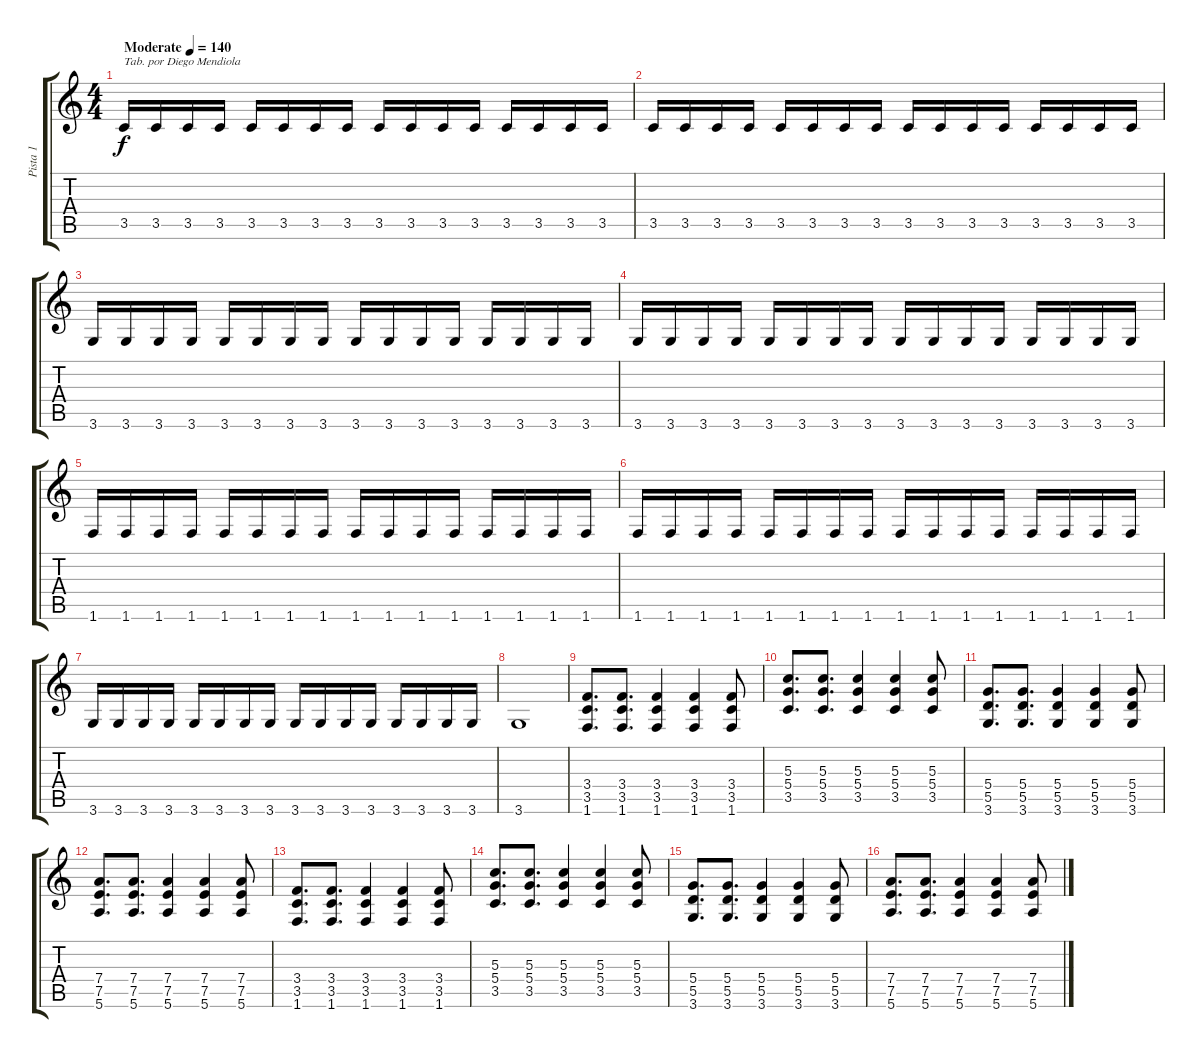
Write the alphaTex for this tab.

\track ("Pista 1" "Pista 1") {instrument distortionguitar}
\staff {score tabs}
\tuning (E4 B3 G3 D3 A2 E2) {hide}
\ts (4 4)
\tempo (140 "Moderate")
\clef g2
\ks c
3.5.16{txt "Tab. por Diego Mendiola" dy f instrument distortionguitar} 3.5.16 3.5.16 3.5.16 3.5.16 3.5.16 3.5.16 3.5.16 3.5.16 3.5.16 3.5.16 3.5.16 3.5.16 3.5.16 3.5.16 3.5.16 |
3.5.16 3.5.16 3.5.16 3.5.16 3.5.16 3.5.16 3.5.16 3.5.16 3.5.16 3.5.16 3.5.16 3.5.16 3.5.16 3.5.16 3.5.16 3.5.16 |
3.6.16 3.6.16 3.6.16 3.6.16 3.6.16 3.6.16 3.6.16 3.6.16 3.6.16 3.6.16 3.6.16 3.6.16 3.6.16 3.6.16 3.6.16 3.6.16 |
3.6.16 3.6.16 3.6.16 3.6.16 3.6.16 3.6.16 3.6.16 3.6.16 3.6.16 3.6.16 3.6.16 3.6.16 3.6.16 3.6.16 3.6.16 3.6.16 |
1.6.16 1.6.16 1.6.16 1.6.16 1.6.16 1.6.16 1.6.16 1.6.16 1.6.16 1.6.16 1.6.16 1.6.16 1.6.16 1.6.16 1.6.16 1.6.16 |
1.6.16 1.6.16 1.6.16 1.6.16 1.6.16 1.6.16 1.6.16 1.6.16 1.6.16 1.6.16 1.6.16 1.6.16 1.6.16 1.6.16 1.6.16 1.6.16 |
3.6.16 3.6.16 3.6.16 3.6.16 3.6.16 3.6.16 3.6.16 3.6.16 3.6.16 3.6.16 3.6.16 3.6.16 3.6.16 3.6.16 3.6.16 3.6.16 |
3.6.1 |
(3.4 3.5 1.6).8{d} (3.4 3.5 1.6).8{d} (3.4 3.5 1.6).4 (3.4 3.5 1.6).4 (3.4 3.5 1.6).8 |
(5.3 5.4 3.5).8{d} (5.3 5.4 3.5).8{d} (5.3 5.4 3.5).4 (5.3 5.4 3.5).4 (5.3 5.4 3.5).8 |
(5.4 5.5 3.6).8{d} (5.4 5.5 3.6).8{d} (5.4 5.5 3.6).4 (5.4 5.5 3.6).4 (5.4 5.5 3.6).8 |
(7.4 7.5 5.6).8{d} (7.4 7.5 5.6).8{d} (7.4 7.5 5.6).4 (7.4 7.5 5.6).4 (7.4 7.5 5.6).8 |
(3.4 3.5 1.6).8{d} (3.4 3.5 1.6).8{d} (3.4 3.5 1.6).4 (3.4 3.5 1.6).4 (3.4 3.5 1.6).8 |
(5.3 5.4 3.5).8{d} (5.3 5.4 3.5).8{d} (5.3 5.4 3.5).4 (5.3 5.4 3.5).4 (5.3 5.4 3.5).8 |
(5.4 5.5 3.6).8{d} (5.4 5.5 3.6).8{d} (5.4 5.5 3.6).4 (5.4 5.5 3.6).4 (5.4 5.5 3.6).8 |
(7.4 7.5 5.6).8{d} (7.4 7.5 5.6).8{d} (7.4 7.5 5.6).4 (7.4 7.5 5.6).4 (7.4 7.5 5.6).8
